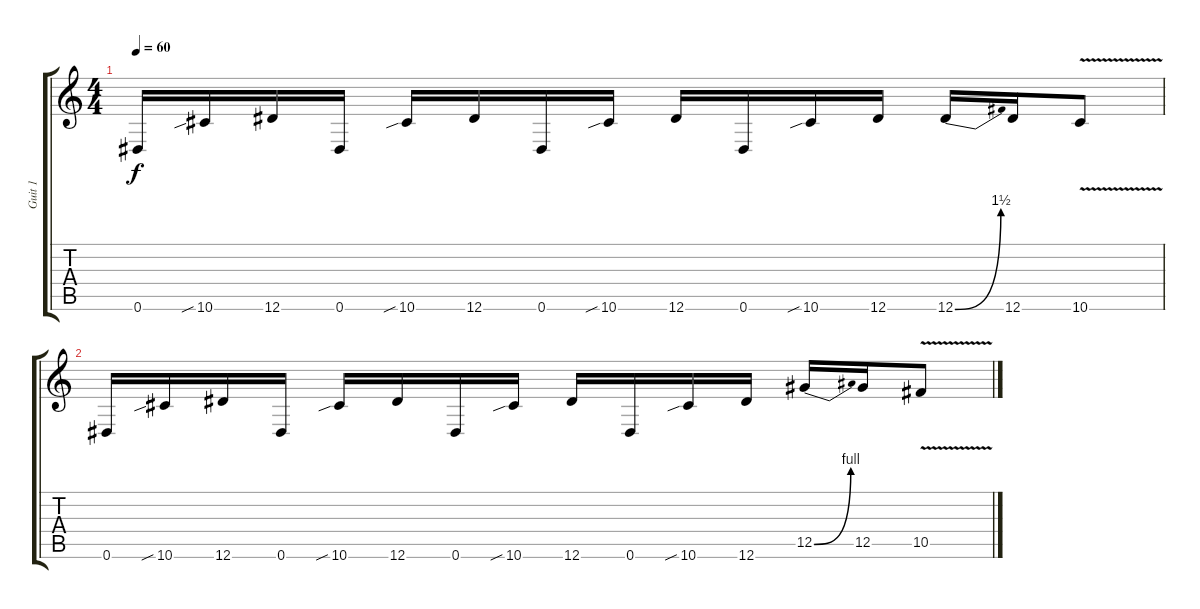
\track ("Guit 1" "Guit 1") {instrument distortionguitar}
\staff {score tabs}
\tuning (Eb4 Bb3 Gb3 Db3 Ab2 Eb2) {hide}
\ts (4 4)
\tempo 60
\clef g2
\ks c
0.6.16{dy f} 10.6{sib}.16 12.6.16 0.6.16 10.6{sib}.16 12.6.16 0.6.16 10.6{sib}.16 12.6.16 0.6.16 10.6{sib}.16 12.6.16 12.6{be (bend 0 0 60 6)}.16 12.6.16 10.6{v}.8 |
0.6.16 10.6{sib}.16 12.6.16 0.6.16 10.6{sib}.16 12.6.16 0.6.16 10.6{sib}.16 12.6.16 0.6.16 10.6{sib}.16 12.6.16 12.5{be (bend 0 0 60 4)}.16 12.5.16 10.5{v}.8
